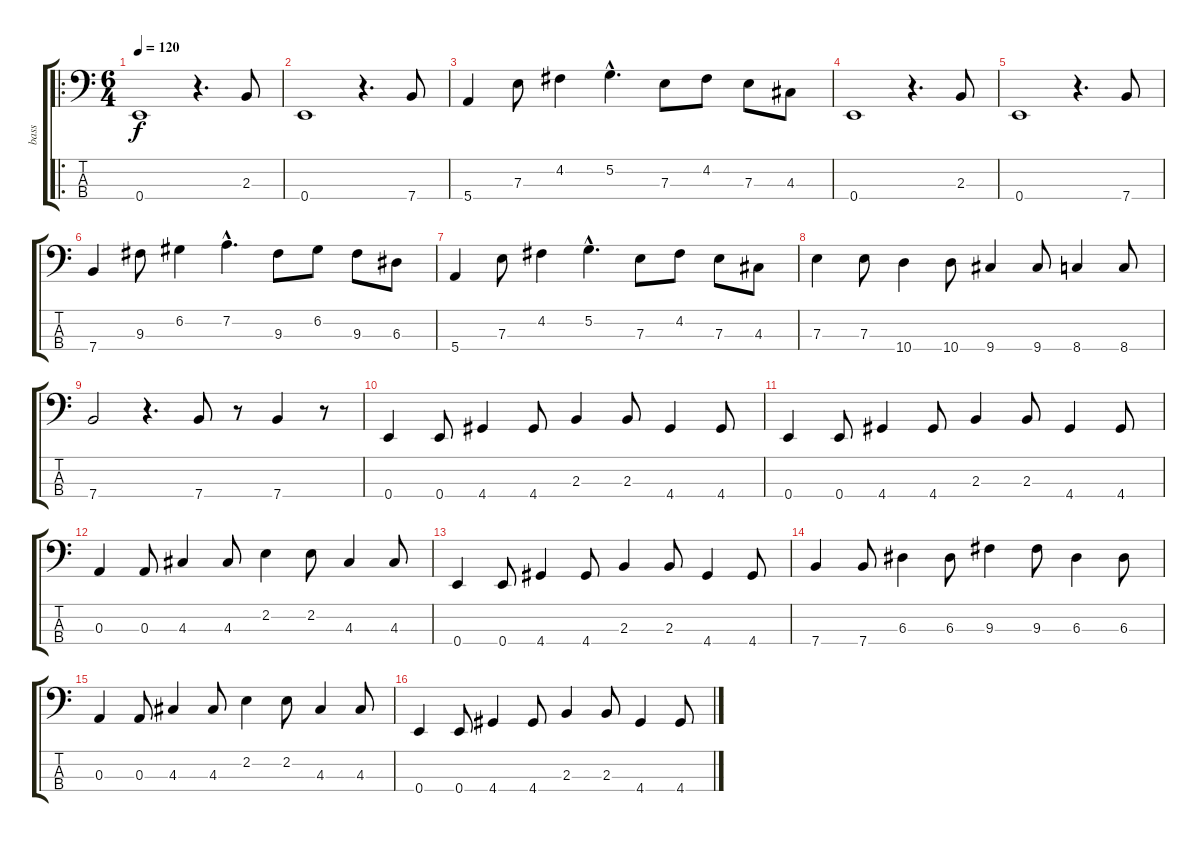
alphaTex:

\track ("bass" "bass") {instrument electricbassfinger}
\staff {score tabs}
\tuning (G2 D2 A1 E1) {hide}
\ro
\ts (6 4)
\tempo 120
\clef f4
\ks c
0.4.1{dy f instrument electricbassfinger} r.4{d} 2.3.8 |
0.4.1 r.4{d} 7.4.8 |
5.4.4 7.3.8 4.2.4 5.2{hac}.4{d} 7.3.8 4.2.8 7.3.8 4.3.8 |
0.4.1 r.4{d} 2.3.8 |
0.4.1 r.4{d} 7.4.8 |
7.4.4 9.3.8 6.2.4 7.2{hac}.4{d} 9.3.8 6.2.8 9.3.8 6.3.8 |
5.4.4 7.3.8 4.2.4 5.2{hac}.4{d} 7.3.8 4.2.8 7.3.8 4.3.8 |
7.3.4 7.3.8 10.4.4 10.4.8 9.4.4 9.4.8 8.4.4 8.4.8 |
7.4.2 r.4{d} 7.4.8 r.8 7.4.4 r.8 |
0.4.4 0.4.8 4.4.4 4.4.8 2.3.4 2.3.8 4.4.4 4.4.8 |
0.4.4 0.4.8 4.4.4 4.4.8 2.3.4 2.3.8 4.4.4 4.4.8 |
0.3.4 0.3.8 4.3.4 4.3.8 2.2.4 2.2.8 4.3.4 4.3.8 |
0.4.4 0.4.8 4.4.4 4.4.8 2.3.4 2.3.8 4.4.4 4.4.8 |
7.4.4 7.4.8 6.3.4 6.3.8 9.3.4 9.3.8 6.3.4 6.3.8 |
0.3.4 0.3.8 4.3.4 4.3.8 2.2.4 2.2.8 4.3.4 4.3.8 |
0.4.4 0.4.8 4.4.4 4.4.8 2.3.4 2.3.8 4.4.4 4.4.8
